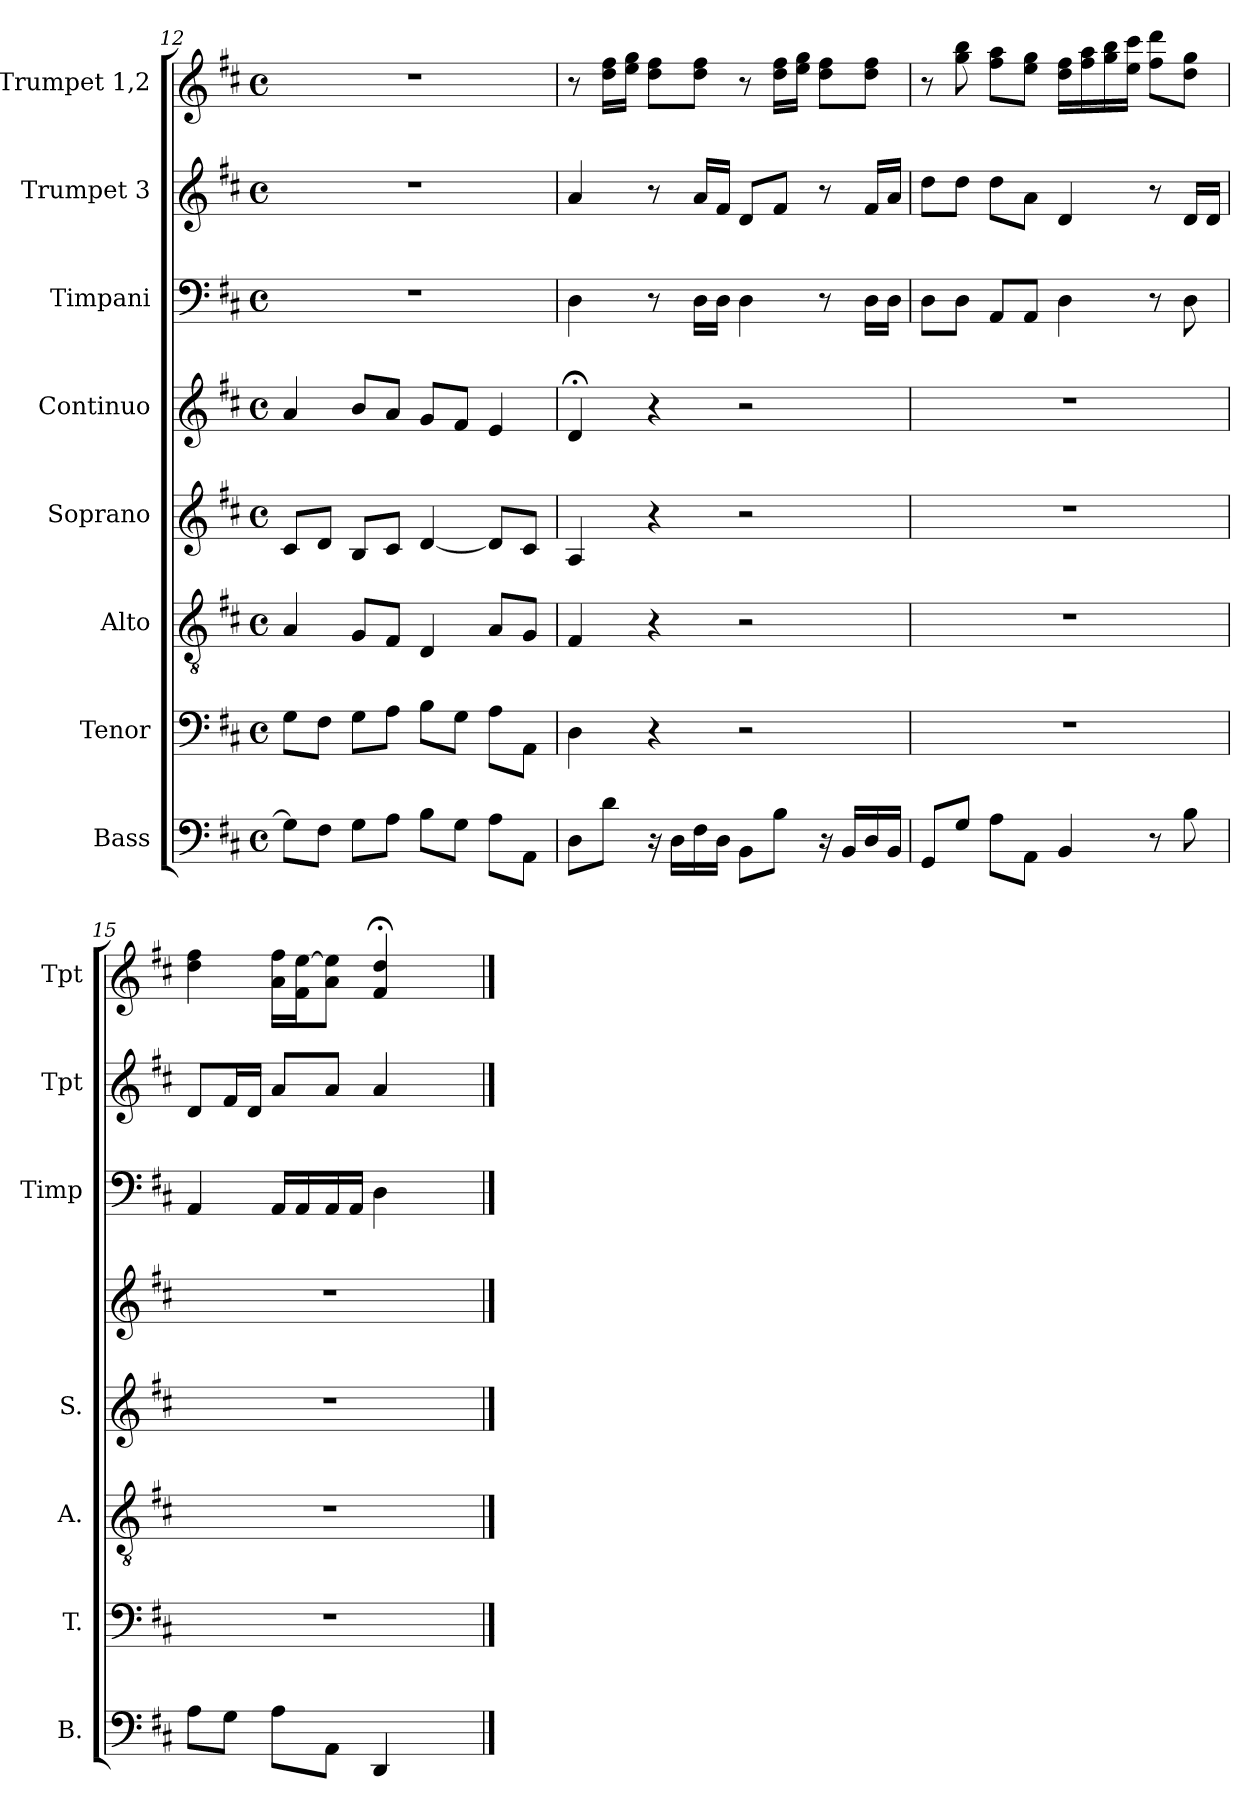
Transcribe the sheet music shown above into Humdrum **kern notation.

**kern	**kern	**kern	**kern	**kern	**kern	**kern	**kern
*part8	*part7	*part6	*part5	*part4	*part3	*part2	*part1
*staff8	*staff7	*staff6	*staff5	*staff4	*staff3	*staff2	*staff1
*I"Bass	*I"Tenor	*I"Alto	*I"Soprano	*I"Continuo	*I"Timpani	*I"Trumpet 3	*I"Trumpet 1,2
*I'B.	*I'T.	*I'A.	*I'S.	*	*I'Timp	*I'Tpt	*I'Tpt
!!LO:LB:g=z
*clefF4	*clefF4	*clefGv2	*clefG2	*clefG2	*clefF4	*clefG2	*clefG2
*	*	*	*	*	*	*ITrd1c2	*ITrd1c2
*k[f#c#]	*k[f#c#]	*k[f#c#]	*k[f#c#]	*k[f#c#]	*k[f#c#]	*k[]	*k[]
*D:	*D:	*D:	*D:	*D:	*D:	*C:	*C:
*M4/4	*M4/4	*M4/4	*M4/4	*M4/4	*M4/4	*M4/4	*M4/4
*met(c)	*met(c)	*met(c)	*met(c)	*met(c)	*met(c)	*met(c)	*met(c)
=12	=12	=12	=12	=12	=12	=12	=12
8G\L]	8G\L	4A/	8c#/L	4a/	1r	1r	1r
8F#\J	8F#\J	.	8d/J	.	.	.	.
8G\L	8G\L	8G/L	8B/L	8b/L	.	.	.
8A\J	8A\J	8F#/J	8c#/J	8a/J	.	.	.
8B\L	8B\L	4D/	[4d/	8g/L	.	.	.
8G\J	8G\J	.	.	8f#/J	.	.	.
8A\L	8A\L	8A/L	8d/L]	4e/	.	.	.
8AA\J	8AA\J	8G/J	8c#/J	.	.	.	.
=13	=13	=13	=13	=13	=13	=13	=13
8D\L	4D\	4F#/	4A/	4d;</	4D\	4g/	8r
8d\J	.	.	.	.	.	.	16cc\ 16ee\LL
.	.	.	.	.	.	.	16dd\ 16ff\JJ
16r	4r	4r	4r	4r	8r	8r	8cc\ 8ee\L
16D\LL	.	.	.	.	.	.	.
16F#\	.	.	.	.	16D\LL	16g/LL	8cc\ 8ee\J
16D\JJ	.	.	.	.	16D\JJ	16e/JJ	.
8BB\L	2r	2r	2r	2r	4D\	8c/L	8r
8B\J	.	.	.	.	.	8e/J	16cc\ 16ee\LL
.	.	.	.	.	.	.	16dd\ 16ff\JJ
16r	.	.	.	.	8r	8r	8cc\ 8ee\L
16BB/LL	.	.	.	.	.	.	.
16D/	.	.	.	.	16D\LL	16e/LL	8cc\ 8ee\J
16BB/JJ	.	.	.	.	16D\JJ	16g/JJ	.
=14	=14	=14	=14	=14	=14	=14	=14
8GG/L	1r	1r	1r	1r	8D\L	8cc\L	8r
8G/J	.	.	.	.	8D\J	8cc\J	8ff\ 8aa\
8A\L	.	.	.	.	8AA/L	8cc\L	8ee\ 8gg\L
8AA\J	.	.	.	.	8AA/J	8g\J	8dd\ 8ff\J
4BB/	.	.	.	.	4D\	4c/	16cc\ 16ee\LL
.	.	.	.	.	.	.	16ee\ 16gg\
.	.	.	.	.	.	.	16ff\ 16aa\
.	.	.	.	.	.	.	16dd\ 16bb\JJ
8r	.	.	.	.	8r	8r	8ee\ 8ccc\L
8B\	.	.	.	.	8D\	16c/LL	8cc\ 8ff\J
.	.	.	.	.	.	16c/JJ	.
=15	=15	=15	=15	=15	=15	=15	=15
8A\L	1r	1r	1r	1r	4AA/	8c/L	4cc\ 4ee\
8G\J	.	.	.	.	.	16e/L	.
.	.	.	.	.	.	16c/JJ	.
8A\L	.	.	.	.	16AA/LL	8g/L	16g\ 16ee\LL
.	.	.	.	.	16AA/	.	16e\ [16dd\J
8AA\J	.	.	.	.	16AA/	8g/J	8g\ 8dd]\J
.	.	.	.	.	16AA/JJ	.	.
4DD/	.	.	.	.	4D\	4g/	4e;</ 4cc;</
4ryy	.	.	.	.	4ryy	4ryy	4ryy
==	==	==	==	==	==	==	==
*-	*-	*-	*-	*-	*-	*-	*-
